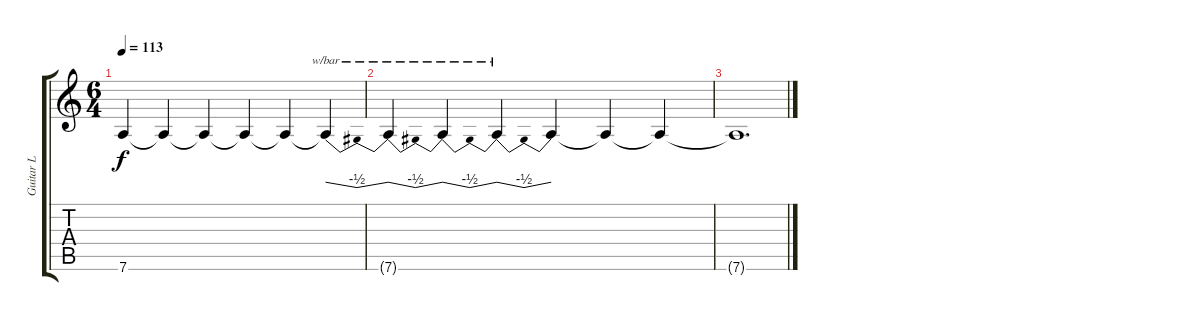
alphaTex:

\track ("Guitar L" "Guitar L") {instrument distortionguitar}
\staff {score tabs}
\tuning (E4 B3 G3 D3 A2 D2) {hide}
\ts (6 4)
\tempo 113
\clef g2
\ks c
7.6{t}.4{dy f} 7.6{t}.4 7.6{t}.4 7.6{t}.4 7.6{t}.4 7.6{t}.4{tbe (dip default 0 0 30 -2 60 0)} |
7.6{t}.4{tbe (dip default 0 0 30 -2 60 0)} 7.6{t}.4{tbe (dip default 0 0 30 -2 60 0)} 7.6{t}.4{tbe (dip default 0 0 30 -2 60 0)} 7.6{t}.4 7.6{t}.4 7.6{t}.4 |
7.6{t}.1{d}
